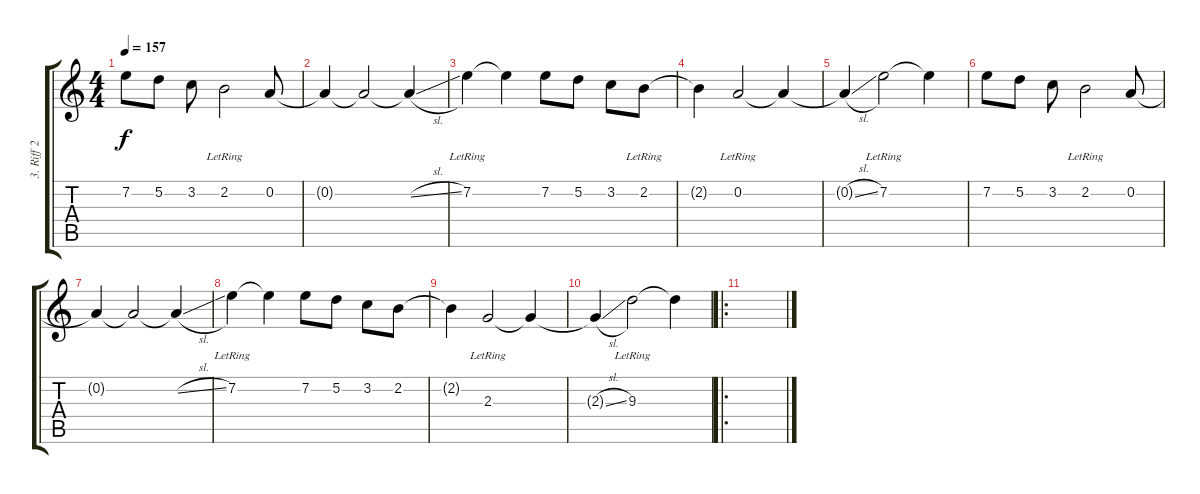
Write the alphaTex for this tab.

\track ("3. Riff 2" "3. Riff 2") {instrument distortionguitar}
\staff {score tabs}
\tuning (D4 A3 F3 C3 G2 C2) {hide}
\ts (4 4)
\tempo 157
\clef g2
\ks c
7.2.8{dy f} 5.2.8 3.2.8 2.2{lr}.2 0.2.8 |
0.2{t}.4 0.2{t}.2 0.2{sl t}.4 |
7.2{lr}.4 7.2{t}.4 7.2.8 5.2.8 3.2.8 2.2{lr}.8 |
2.2{t}.4 0.2{lr}.2 0.2{t}.4 |
0.2{sl t}.4 7.2{lr}.2 7.2{t}.4 |
7.2.8 5.2.8 3.2.8 2.2{lr}.2 0.2.8 |
0.2{t}.4 0.2{t}.2 0.2{sl t}.4 |
7.2{lr}.4 7.2{t}.4 7.2.8 5.2.8 3.2.8 2.2.8 |
2.2{t}.4 2.3{lr}.2 2.3{t}.4 |
2.3{sl t}.4 9.3{lr}.2 9.3{t}.4 |
\ro
